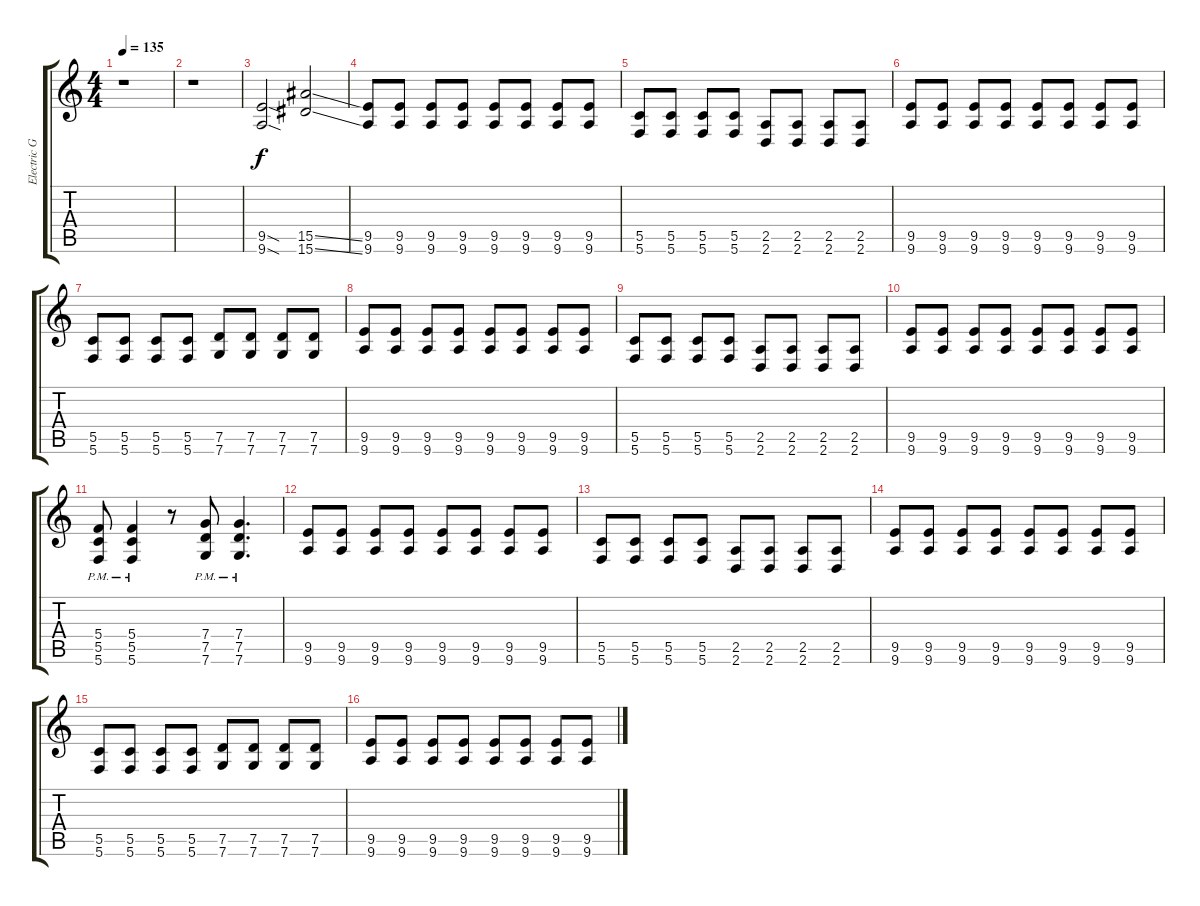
\track ("Electric Guitar 1" "Electric G") {instrument overdrivenguitar}
\staff {score tabs}
\tuning (D4 A3 F3 C3 G2 C2) {hide}
\ts (4 4)
\tempo 135
\clef g2
\ks c
r.1{dy f} |
r.1 |
(9.5{sod} 9.6{sod}).2 (15.5{ss} 15.6{ss}).2 |
(9.5 9.6).8 (9.5 9.6).8 (9.5 9.6).8 (9.5 9.6).8 (9.5 9.6).8 (9.5 9.6).8 (9.5 9.6).8 (9.5 9.6).8 |
(5.5 5.6).8 (5.5 5.6).8 (5.5 5.6).8 (5.5 5.6).8 (2.5 2.6).8 (2.5 2.6).8 (2.5 2.6).8 (2.5 2.6).8 |
(9.5 9.6).8 (9.5 9.6).8 (9.5 9.6).8 (9.5 9.6).8 (9.5 9.6).8 (9.5 9.6).8 (9.5 9.6).8 (9.5 9.6).8 |
(5.5 5.6).8 (5.5 5.6).8 (5.5 5.6).8 (5.5 5.6).8 (7.5 7.6).8 (7.5 7.6).8 (7.5 7.6).8 (7.5 7.6).8 |
(9.5 9.6).8 (9.5 9.6).8 (9.5 9.6).8 (9.5 9.6).8 (9.5 9.6).8 (9.5 9.6).8 (9.5 9.6).8 (9.5 9.6).8 |
(5.5 5.6).8 (5.5 5.6).8 (5.5 5.6).8 (5.5 5.6).8 (2.5 2.6).8 (2.5 2.6).8 (2.5 2.6).8 (2.5 2.6).8 |
(9.5 9.6).8 (9.5 9.6).8 (9.5 9.6).8 (9.5 9.6).8 (9.5 9.6).8 (9.5 9.6).8 (9.5 9.6).8 (9.5 9.6).8 |
(5.4{pm} 5.5{pm} 5.6{pm}).8 (5.4{pm} 5.5{pm} 5.6{pm}).4 r.8 (7.4{pm} 7.5{pm} 7.6{pm}).8 (7.4{pm} 7.5{pm} 7.6{pm}).4{d} |
(9.5 9.6).8 (9.5 9.6).8 (9.5 9.6).8 (9.5 9.6).8 (9.5 9.6).8 (9.5 9.6).8 (9.5 9.6).8 (9.5 9.6).8 |
(5.5 5.6).8 (5.5 5.6).8 (5.5 5.6).8 (5.5 5.6).8 (2.5 2.6).8 (2.5 2.6).8 (2.5 2.6).8 (2.5 2.6).8 |
(9.5 9.6).8 (9.5 9.6).8 (9.5 9.6).8 (9.5 9.6).8 (9.5 9.6).8 (9.5 9.6).8 (9.5 9.6).8 (9.5 9.6).8 |
(5.5 5.6).8 (5.5 5.6).8 (5.5 5.6).8 (5.5 5.6).8 (7.5 7.6).8 (7.5 7.6).8 (7.5 7.6).8 (7.5 7.6).8 |
(9.5 9.6).8 (9.5 9.6).8 (9.5 9.6).8 (9.5 9.6).8 (9.5 9.6).8 (9.5 9.6).8 (9.5 9.6).8 (9.5 9.6).8
